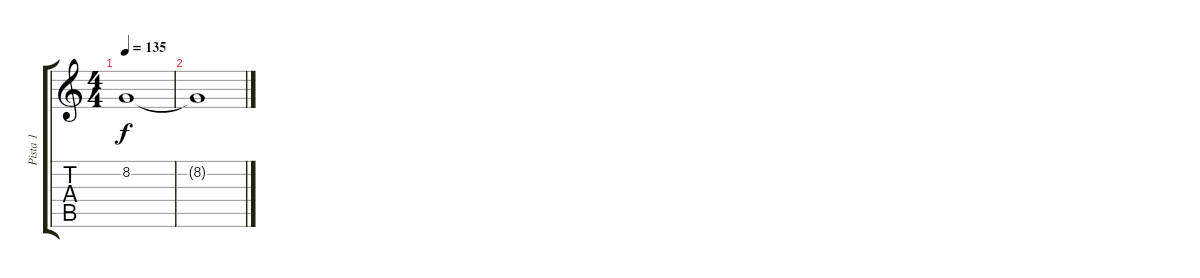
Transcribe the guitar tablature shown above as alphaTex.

\track ("Pista 1" "Pista 1") {instrument synthbrass1}
\staff {score tabs}
\tuning (E4 B3 G3 D3 A2 E2) {hide}
\ts (4 4)
\tempo 135
\clef g2
\ks c
8.2.1{dy f} |
8.2{t}.1
